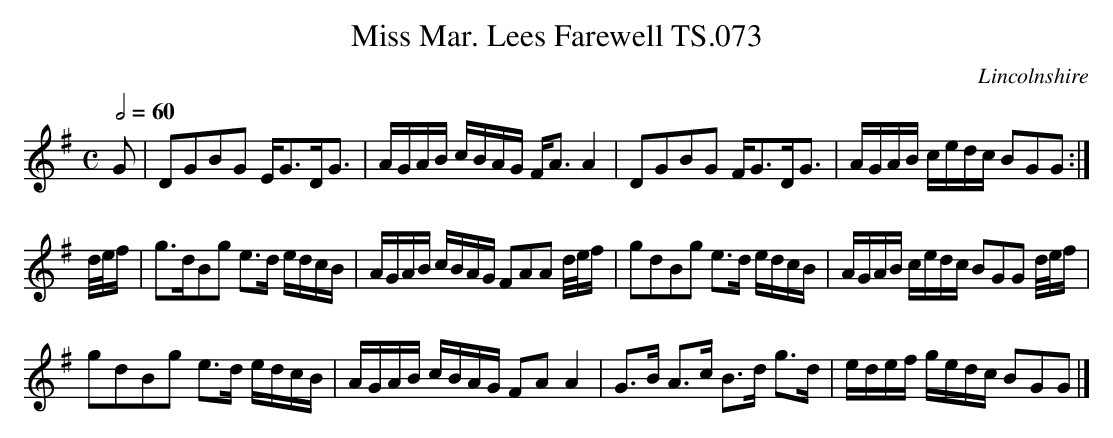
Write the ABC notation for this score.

X:1
T:Miss Mar. Lees Farewell TS.073
L:1/8
M:C
O:Lincolnshire
Q:1/2=60
K:G
G|DGBG E<GD<G|A/G/A/B/ c/B/A/G/ F<AA2|DGBG F<GD<G|A/G/A/B/ c/e/d/c/ BGG:|!
d//e//f/|g>dBg e>d e/d/c/B/|A/G/A/B/ c/B/A/G/ FAA d//e//f/|gdBg e>d e/d/c/B/|A/G/A/B/ c/e/d/c/ BGG d//e//f/|!
gdBg e>d e/d/c/B/|A/G/A/B/ c/B/A/G/ FAA2|G>B A>c B>d g>d|e/d/e/f/ g/e/d/c/ BGG|]
